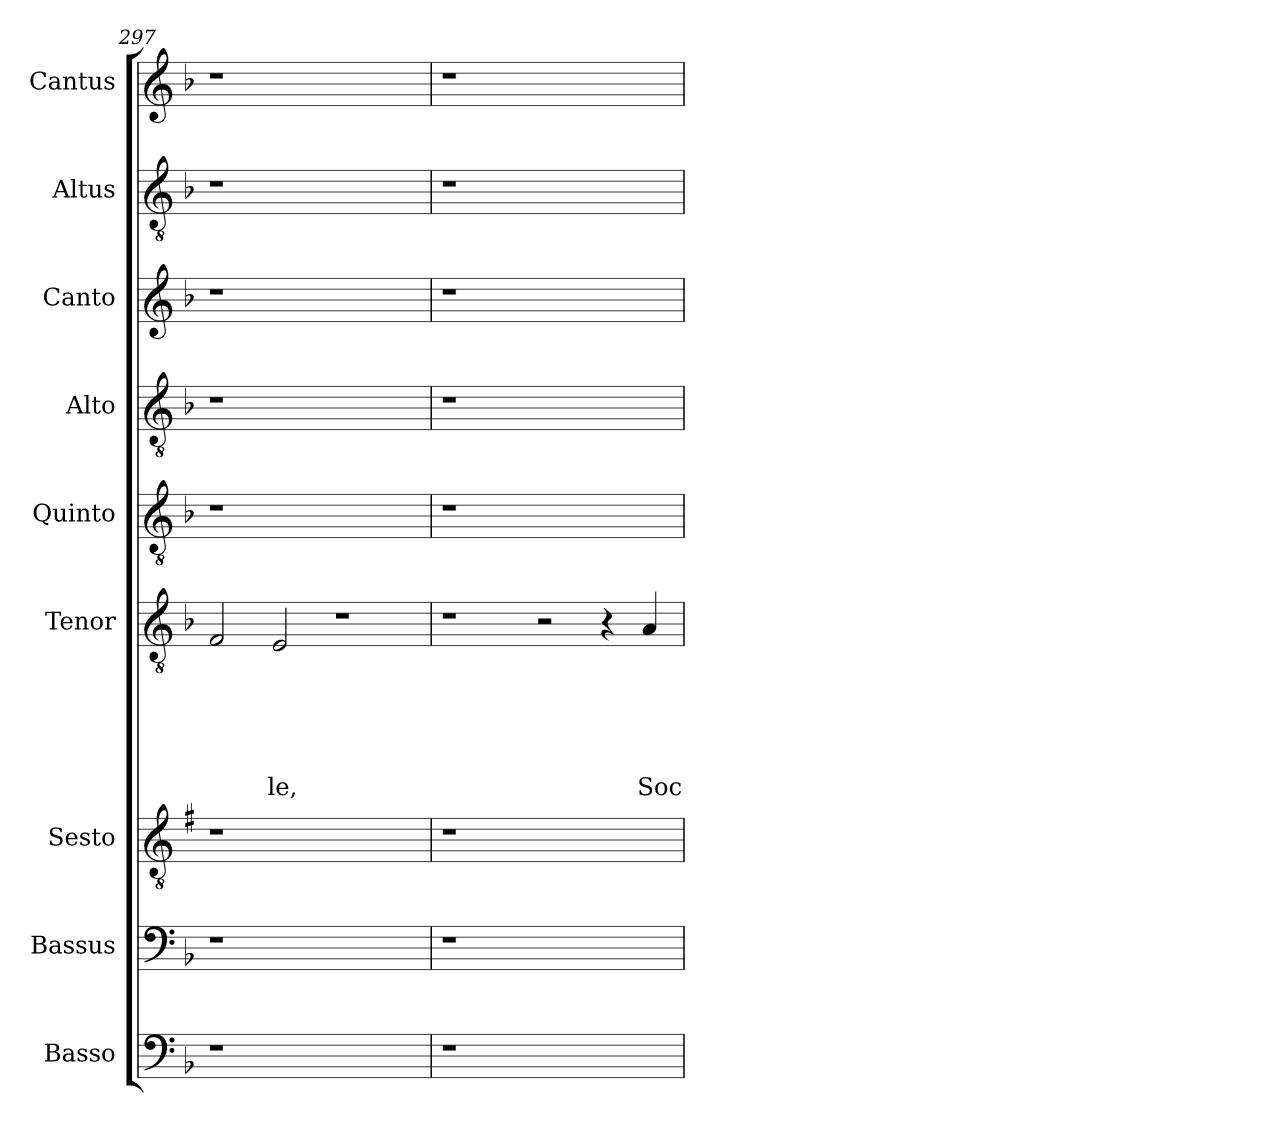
**kern	**kern	**kern	**kern	**text	**text	**text	**text	**text	**text	**kern	**kern	**kern	**kern	**kern
*part9	*part8	*part7	*part6	*part6	*part6	*part6	*part6	*part6	*part6	*part5	*part4	*part3	*part2	*part1
*staff9	*staff8	*staff7	*staff6	*staff6	*staff6	*staff6	*staff6	*staff6	*staff6	*staff5	*staff4	*staff3	*staff2	*staff1
*I"Basso	*I"Bassus	*I"Sesto	*I"Tenor	*	*	*	*	*	*	*I"Quinto	*I"Alto	*I"Canto	*I"Altus	*I"Cantus
*	*	*I'Sesto	*I'Tenor	*	*	*	*	*	*	*I'Quinto	*I'Alto	*I'Canto	*I'Altus	*I'Cantus
*clefF4	*clefF4	*clefGv2	*clefGv2	*	*	*	*	*	*	*clefGv2	*clefGv2	*clefG2	*clefGv2	*clefG2
*k[b-]	*k[b-]	*k[f#]	*k[b-]	*	*	*	*	*	*	*k[b-]	*k[b-]	*k[b-]	*k[b-]	*k[b-]
*F:	*F:	*G:	*F:	*	*	*	*	*	*	*F:	*F:	*F:	*F:	*F:
=297	=297	=297	=297	=297	=297	=297	=297	=297	=297	=297	=297	=297	=297	=297
1r	1r	1r	2F/	.	.	.	.	.	.	1r	1r	1r	1r	1r
!	!	!	!	!	!	!	!	!	!LO:LY:b	!	!	!	!	!
.	.	.	2E/	.	.	.	.	.	le,	.	.	.	.	.
1ryy	1ryy	1ryy	1r	.	.	.	.	.	.	1ryy	1ryy	1ryy	1ryy	1ryy
=298	=298	=298	=298	=298	=298	=298	=298	=298	=298	=298	=298	=298	=298	=298
1r	1r	1r	1r	.	.	.	.	.	.	1r	1r	1r	1r	1r
1ryy	1ryy	1ryy	2r	.	.	.	.	.	.	1ryy	1ryy	1ryy	1ryy	1ryy
.	.	.	4r	.	.	.	.	.	.	.	.	.	.	.
!	!	!	!	!	!	!	!	!	!LO:LY:b	!	!	!	!	!
.	.	.	4A/	.	.	.	.	.	Soc	.	.	.	.	.
=	=	=	=	=	=	=	=	=	=	=	=	=	=	=
*-	*-	*-	*-	*-	*-	*-	*-	*-	*-	*-	*-	*-	*-	*-
